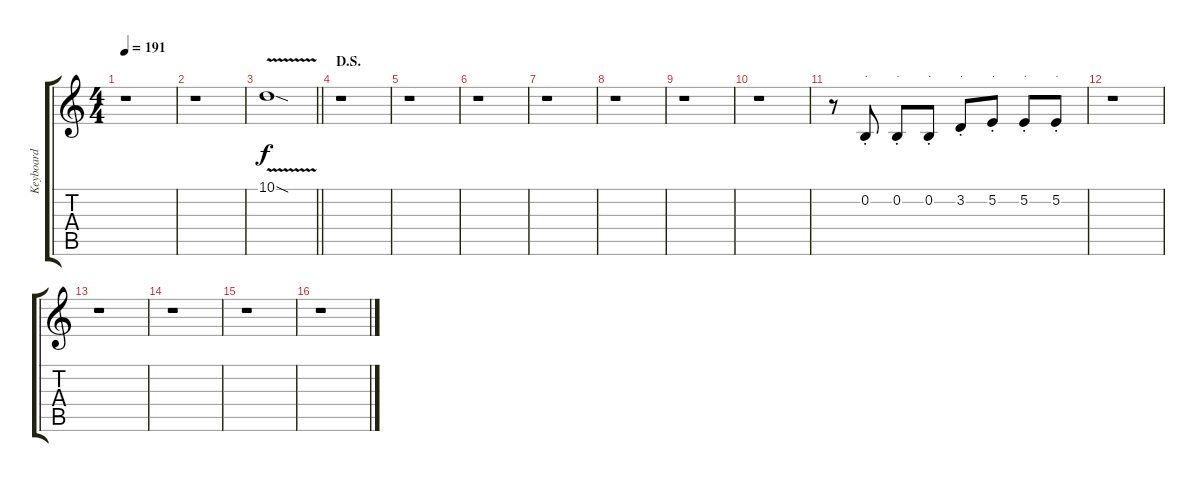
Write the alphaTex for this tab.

\track ("Keyboard" "Keyboard") {instrument lead1square}
\staff {score tabs}
\tuning (E4 B3 G3 D3 A2 D2) {hide}
\ts (4 4)
\tempo 191
\clef g2
\ks c
r.1{dy f} |
r.1 |
\barLineRight lightlight
10.1{v sod}.1 |
\section ("" "D.S.")
r.1 |
r.1 |
r.1 |
r.1 |
r.1 |
r.1 |
r.1 |
r.8 0.2{st}.8{txt "."} 0.2{st}.8{txt "."} 0.2{st}.8{txt "."} 3.2{st}.8{txt "."} 5.2{st}.8{txt "."} 5.2{st}.8{txt "."} 5.2{st}.8{txt "."} |
r.1 |
r.1 |
r.1 |
r.1 |
r.1
